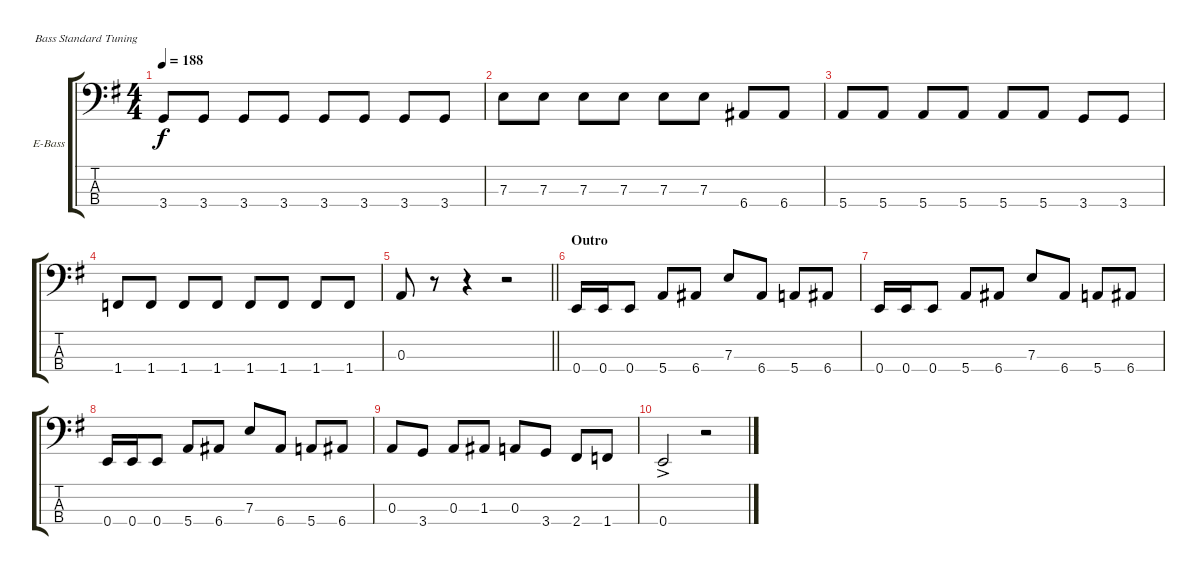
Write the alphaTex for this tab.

\defaultSystemsLayout 4
\bracketExtendMode groupsimilarinstruments
\firstSystemTrackNameOrientation horizontal
\otherSystemsTrackNameOrientation horizontal
\track ("Bass" "E-Bass") {instrument electricbassfinger}
\staff {score tabs}
\tuning (G2 D2 A1 E1)
\ts (4 4)
\tempo 188
\clef f4
\ks g
3.4.8{dy f} 3.4.8 3.4.8 3.4.8 3.4.8 3.4.8 3.4.8 3.4.8 |
7.3.8 7.3.8 7.3.8 7.3.8 7.3.8 7.3.8 6.4.8 6.4.8 |
5.4.8 5.4.8 5.4.8 5.4.8 5.4.8 5.4.8 3.4.8 3.4.8 |
1.4.8 1.4.8 1.4.8 1.4.8 1.4.8 1.4.8 1.4.8 1.4.8 |
\barLineRight lightlight
0.3.8 r.8 r.4 r.2 |
\section ("" "Outro")
0.4.16 0.4.16 0.4.8 5.4.8 6.4.8 7.3.8 6.4.8 5.4.8 6.4.8 |
0.4.16 0.4.16 0.4.8 5.4.8 6.4.8 7.3.8 6.4.8 5.4.8 6.4.8 |
0.4.16 0.4.16 0.4.8 5.4.8 6.4.8 7.3.8 6.4.8 5.4.8 6.4.8 |
0.3.8 3.4.8 0.3.8 1.3.8 0.3.8 3.4.8 2.4.8 1.4.8 |
0.4{ac}.2 r.2
